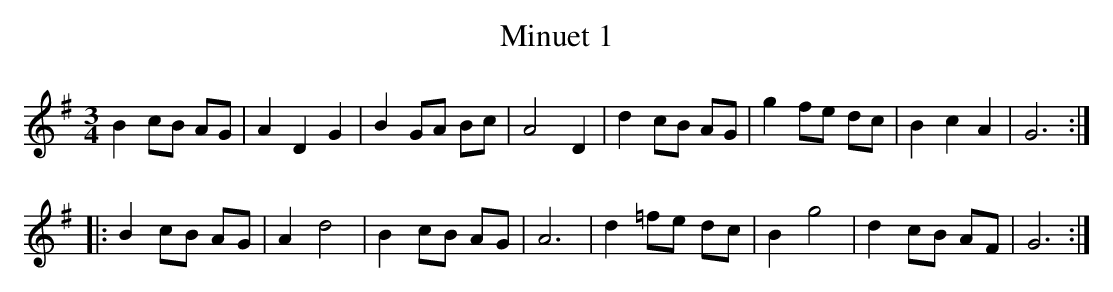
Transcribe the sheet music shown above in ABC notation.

X:1
T:Minuet 1
M:3/4
L:1/8
K:G
B2 cB AG | A2 D2 G2 | B2 GA Bc | A4 D2 | \
d2 cB AG | g2 fe dc | B2 c2 A2 | G6 :|
|:B2 cB AG | A2 d4 | B2 cB AG | A6 |\
d2 =fe dc | B2 g4 | d2 cB AF | G6:|
